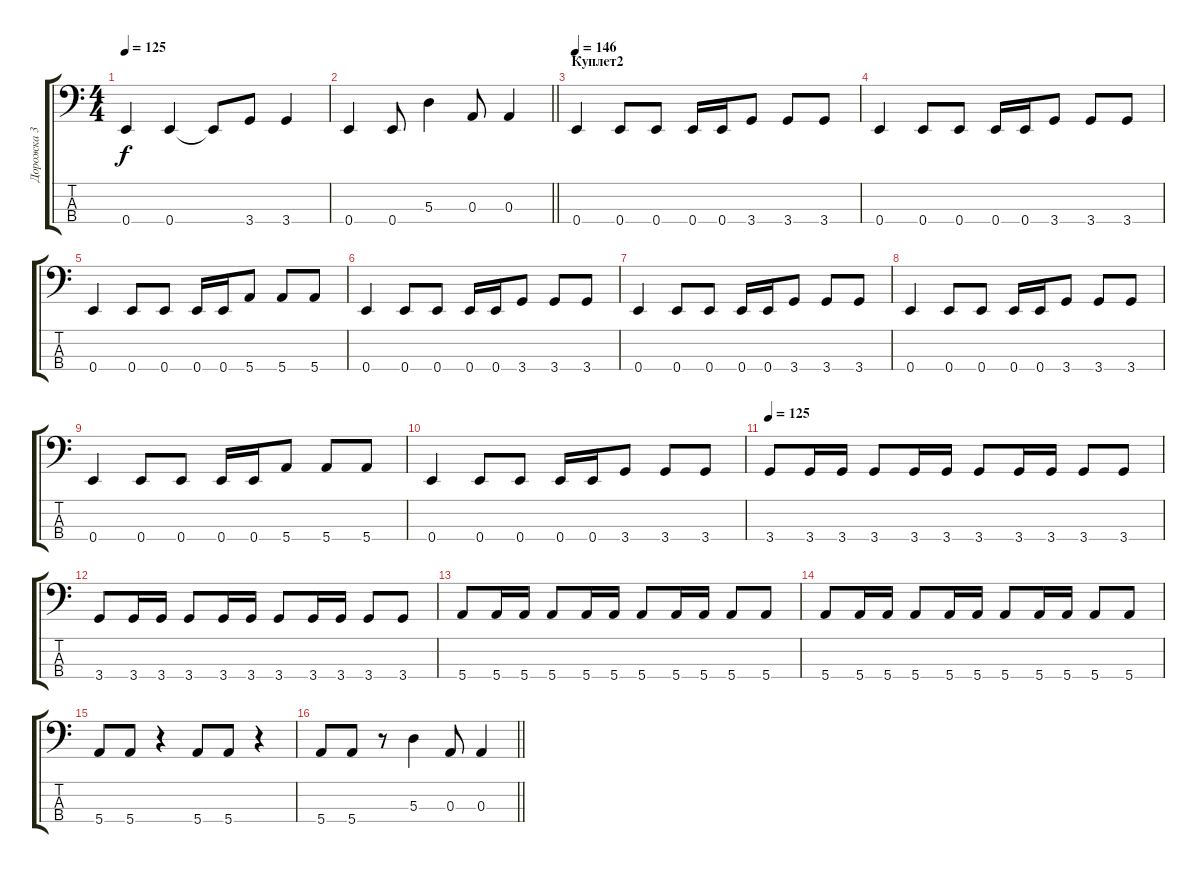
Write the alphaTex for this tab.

\track ("Дорожка 3" "Дорожка 3") {instrument electricbassfinger}
\staff {score tabs}
\tuning (G2 D2 A1 E1) {hide}
\ts (4 4)
\tempo 125
\clef f4
\ks c
0.4.4{dy f} 0.4.4 0.4{t}.8 3.4.8 3.4.4 |
\barLineRight lightlight
0.4.4 0.4.8 5.3.4 0.3.8 0.3.4 |
\section ("" "Куплет2")
\tempo 146
0.4.4 0.4.8 0.4.8 0.4.16 0.4.16 3.4.8 3.4.8 3.4.8 |
0.4.4 0.4.8 0.4.8 0.4.16 0.4.16 3.4.8 3.4.8 3.4.8 |
0.4.4 0.4.8 0.4.8 0.4.16 0.4.16 5.4.8 5.4.8 5.4.8 |
0.4.4 0.4.8 0.4.8 0.4.16 0.4.16 3.4.8 3.4.8 3.4.8 |
0.4.4 0.4.8 0.4.8 0.4.16 0.4.16 3.4.8 3.4.8 3.4.8 |
0.4.4 0.4.8 0.4.8 0.4.16 0.4.16 3.4.8 3.4.8 3.4.8 |
0.4.4 0.4.8 0.4.8 0.4.16 0.4.16 5.4.8 5.4.8 5.4.8 |
0.4.4 0.4.8 0.4.8 0.4.16 0.4.16 3.4.8 3.4.8 3.4.8 |
\tempo 125
3.4.8 3.4.16 3.4.16 3.4.8 3.4.16 3.4.16 3.4.8 3.4.16 3.4.16 3.4.8 3.4.8 |
3.4.8 3.4.16 3.4.16 3.4.8 3.4.16 3.4.16 3.4.8 3.4.16 3.4.16 3.4.8 3.4.8 |
5.4.8 5.4.16 5.4.16 5.4.8 5.4.16 5.4.16 5.4.8 5.4.16 5.4.16 5.4.8 5.4.8 |
5.4.8 5.4.16 5.4.16 5.4.8 5.4.16 5.4.16 5.4.8 5.4.16 5.4.16 5.4.8 5.4.8 |
5.4.8 5.4.8 r.4 5.4.8 5.4.8 r.4 |
\barLineRight lightlight
5.4.8 5.4.8 r.8 5.3.4 0.3.8 0.3.4
